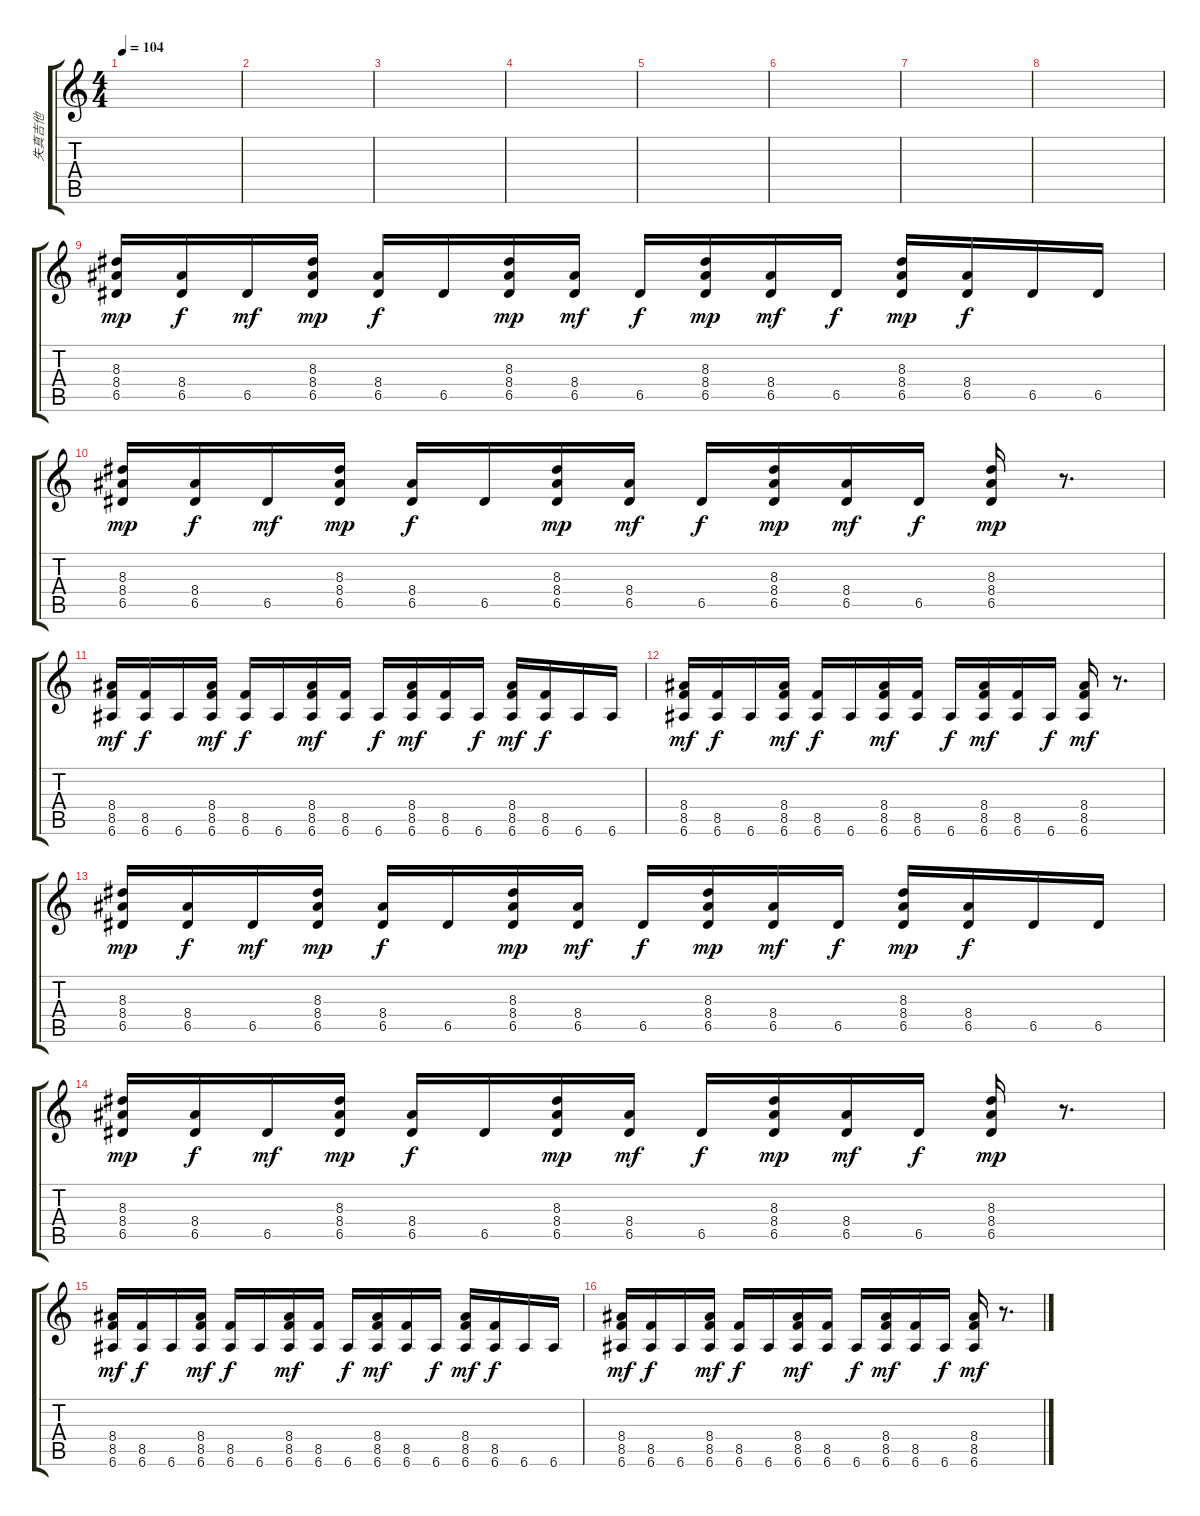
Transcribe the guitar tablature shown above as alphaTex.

\track ("失真吉他" "失真吉他") {instrument distortionguitar}
\staff {score tabs}
\tuning (E4 B3 G3 D3 A2 E2) {hide}
\ts (4 4)
\tempo 104
\clef g2
\ks c
|
|
|
|
|
|
|
|
(8.3 8.4 6.5).16{dy mp} (8.4 6.5).16{dy f} 6.5.16{dy mf} (8.3 8.4 6.5).16{dy mp} (8.4 6.5).16{dy f} 6.5.16 (8.3 8.4 6.5).16{dy mp} (8.4 6.5).16{dy mf} 6.5.16{dy f} (8.3 8.4 6.5).16{dy mp} (8.4 6.5).16{dy mf} 6.5.16{dy f} (8.3 8.4 6.5).16{dy mp} (8.4 6.5).16{dy f} 6.5.16 6.5.16 |
(8.3 8.4 6.5).16{dy mp} (8.4 6.5).16{dy f} 6.5.16{dy mf} (8.3 8.4 6.5).16{dy mp} (8.4 6.5).16{dy f} 6.5.16 (8.3 8.4 6.5).16{dy mp} (8.4 6.5).16{dy mf} 6.5.16{dy f} (8.3 8.4 6.5).16{dy mp} (8.4 6.5).16{dy mf} 6.5.16{dy f} (8.3 8.4 6.5).16{dy mp} r.8{d} |
(8.4 8.5 6.6).16{dy mf} (8.5 6.6).16{dy f} 6.6.16 (8.4 8.5 6.6).16{dy mf} (8.5 6.6).16{dy f} 6.6.16 (8.4 8.5 6.6).16{dy mf} (8.5 6.6).16 6.6.16{dy f} (8.4 8.5 6.6).16{dy mf} (8.5 6.6).16 6.6.16{dy f} (8.4 8.5 6.6).16{dy mf} (8.5 6.6).16{dy f} 6.6.16 6.6.16 |
(8.4 8.5 6.6).16{dy mf} (8.5 6.6).16{dy f} 6.6.16 (8.4 8.5 6.6).16{dy mf} (8.5 6.6).16{dy f} 6.6.16 (8.4 8.5 6.6).16{dy mf} (8.5 6.6).16 6.6.16{dy f} (8.4 8.5 6.6).16{dy mf} (8.5 6.6).16 6.6.16{dy f} (8.4 8.5 6.6).16{dy mf} r.8{d} |
(8.3 8.4 6.5).16{dy mp} (8.4 6.5).16{dy f} 6.5.16{dy mf} (8.3 8.4 6.5).16{dy mp} (8.4 6.5).16{dy f} 6.5.16 (8.3 8.4 6.5).16{dy mp} (8.4 6.5).16{dy mf} 6.5.16{dy f} (8.3 8.4 6.5).16{dy mp} (8.4 6.5).16{dy mf} 6.5.16{dy f} (8.3 8.4 6.5).16{dy mp} (8.4 6.5).16{dy f} 6.5.16 6.5.16 |
(8.3 8.4 6.5).16{dy mp} (8.4 6.5).16{dy f} 6.5.16{dy mf} (8.3 8.4 6.5).16{dy mp} (8.4 6.5).16{dy f} 6.5.16 (8.3 8.4 6.5).16{dy mp} (8.4 6.5).16{dy mf} 6.5.16{dy f} (8.3 8.4 6.5).16{dy mp} (8.4 6.5).16{dy mf} 6.5.16{dy f} (8.3 8.4 6.5).16{dy mp} r.8{d} |
(8.4 8.5 6.6).16{dy mf} (8.5 6.6).16{dy f} 6.6.16 (8.4 8.5 6.6).16{dy mf} (8.5 6.6).16{dy f} 6.6.16 (8.4 8.5 6.6).16{dy mf} (8.5 6.6).16 6.6.16{dy f} (8.4 8.5 6.6).16{dy mf} (8.5 6.6).16 6.6.16{dy f} (8.4 8.5 6.6).16{dy mf} (8.5 6.6).16{dy f} 6.6.16 6.6.16 |
(8.4 8.5 6.6).16{dy mf} (8.5 6.6).16{dy f} 6.6.16 (8.4 8.5 6.6).16{dy mf} (8.5 6.6).16{dy f} 6.6.16 (8.4 8.5 6.6).16{dy mf} (8.5 6.6).16 6.6.16{dy f} (8.4 8.5 6.6).16{dy mf} (8.5 6.6).16 6.6.16{dy f} (8.4 8.5 6.6).16{dy mf} r.8{d}
